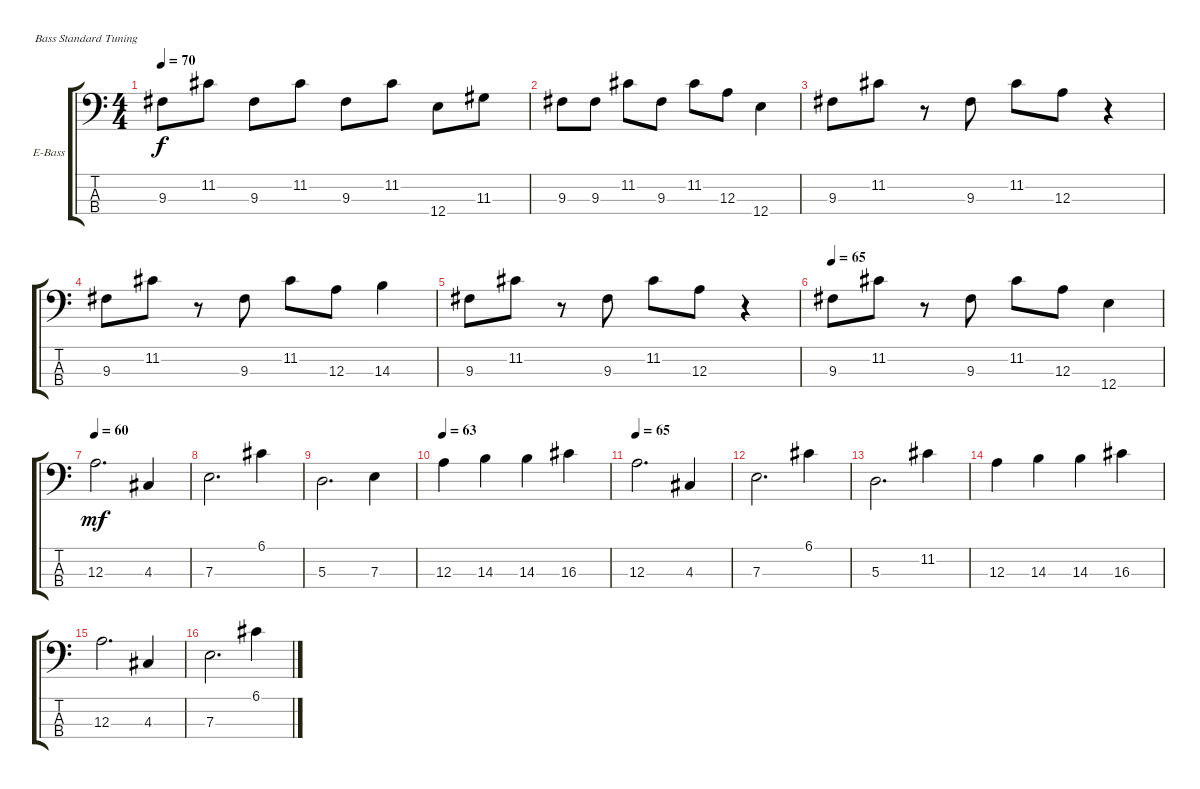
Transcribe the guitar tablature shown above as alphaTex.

\defaultSystemsLayout 4
\bracketExtendMode groupsimilarinstruments
\firstSystemTrackNameOrientation horizontal
\otherSystemsTrackNameOrientation horizontal
\track ("Eric Judy" "E-Bass") {instrument electricbassfinger}
\staff {score tabs}
\tuning (G2 D2 A1 E1)
\ts (4 4)
\tempo 70
\clef f4
\scale
0.333333
\ks c
9.3.8{dy f} 11.2.8 9.3.8 11.2.8 9.3.8 11.2.8 12.4.8 11.3.8 |
\scale
0.333333 9.3.8 9.3.8 11.2.8 9.3.8 11.2.8 12.3.8 12.4.4 |
\scale
0.333333 9.3.8 11.2.8 r.8 9.3.8 11.2.8 12.3.8 r.4 |
\scale
0.333333 9.3.8 11.2.8 r.8 9.3.8 11.2.8 12.3.8 14.3.4 |
\scale
0.333333 9.3.8 11.2.8 r.8 9.3.8 11.2.8 12.3.8 r.4 |
\tempo 65
\scale
0.333333 9.3.8 11.2.8 r.8 9.3.8 11.2.8 12.3.8 12.4.4 |
\tempo 60
\scale
0.333333 12.3.2{d dy mf} 4.3.4 |
\scale
0.333333 7.3.2{d} 6.1.4 |
\scale
0.333333 5.3.2{d} 7.3.4 |
\tempo 63
\scale
0.333333 12.3.4 14.3.4 14.3.4 16.3.4 |
\tempo 65
\scale
0.333333 12.3.2{d} 4.3.4 |
\scale
0.333333 7.3.2{d} 6.1.4 |
\scale
0.333333 5.3.2{d} 11.2.4 |
\scale
0.333333 12.3.4 14.3.4 14.3.4 16.3.4 |
\scale
0.333333 12.3.2{d} 4.3.4 |
\scale
0.333333 7.3.2{d} 6.1.4
